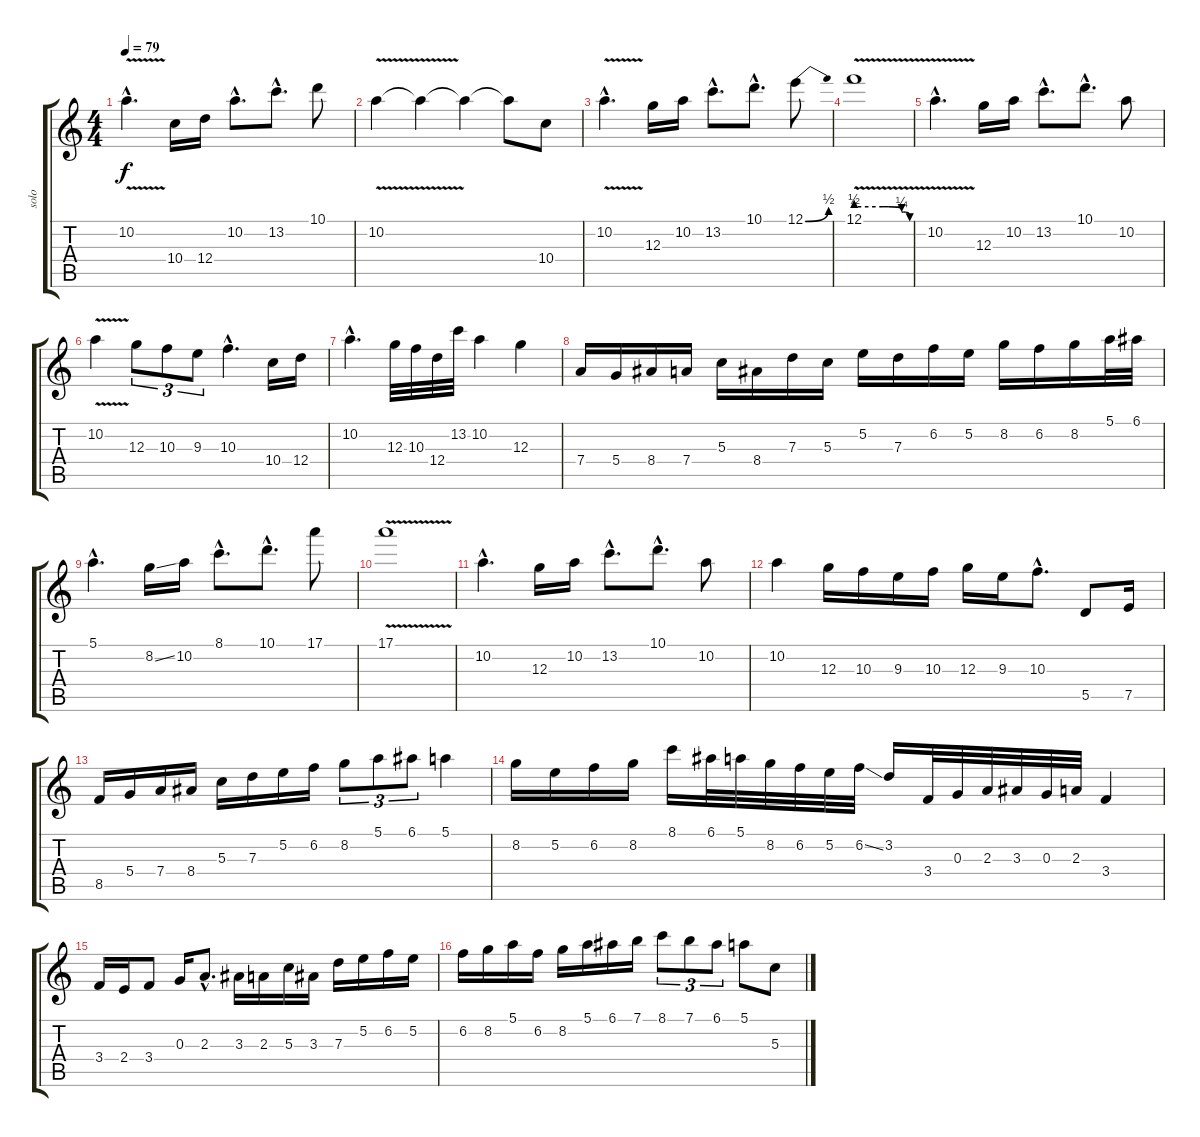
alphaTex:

\track ("solo" "solo") {instrument overdrivenguitar}
\staff {score tabs}
\tuning (E4 B3 G3 D3 A2 E2) {hide}
\ts (4 4)
\tempo 79
\clef g2
\ks c
10.2{v hac}.4{d dy f instrument overdrivenguitar} 10.4.16 12.4.16 10.2{hac}.8{d} 13.2{hac}.8{d} 10.1.8 |
10.2{v}.4 10.2{t}.4 10.2{t}.4 10.2{t}.8 10.4.8 |
10.2{v hac}.4{d} 12.3.16 10.2.16 13.2{hac}.8{d} 10.1{hac}.8{d} 12.1{be (bend 0 0 60 2)}.8 |
12.1{be (custom 0 2 30 2 36 2 51 1 53 1 55 1 60 0) v}.1 |
10.2{v hac}.4{d} 12.3.16 10.2.16 13.2{hac}.8{d} 10.1{hac}.8{d} 10.2.8 |
10.2{v}.4 12.3.8{tu (3 2)} 10.3.8{tu (3 2)} 9.3.8{tu (3 2)} 10.3{hac}.4{d} 10.4.16 12.4.16 |
10.2{hac}.4{d} 12.3.32 10.3.32 12.4.32 13.2.32 10.2.4 12.3.4 |
7.4.16 5.4.16 8.4.16 7.4.16 5.3.16 8.4.16 7.3.16 5.3.16 5.2.16 7.3.16 6.2.16 5.2.16 8.2.16 6.2.16 8.2.16 5.1.32 6.1.32 |
5.1{hac}.4{d} 8.2{ss}.16 10.2.16 8.1{hac}.8{d} 10.1{hac}.8{d} 17.1.8 |
17.1{v}.1 |
10.2{hac}.4{d} 12.3.16 10.2.16 13.2{hac}.8{d} 10.1{hac}.8{d} 10.2.8 |
10.2.4 12.3.16 10.3.16 9.3.16 10.3.16 12.3.16 9.3.16 10.3{hac}.8{d} 5.5.8 7.5.16 |
8.5.16 5.4.16 7.4.16 8.4.16 5.3.16 7.3.16 5.2.16 6.2.16 8.2.8{tu (3 2)} 5.1.8{tu (3 2)} 6.1.8{tu (3 2)} 5.1.4 |
8.2.16 5.2.16 6.2.16 8.2.16 8.1.16 6.1.32 5.1.32 8.2.32 6.2.32 5.2.32 6.2{ss}.32 3.2.16 3.4.32 0.3.32 2.3.32 3.3.32 0.3.32 2.3.32 3.4.4 |
3.4.16 2.4.16 3.4.8 0.3.16 2.3{hac}.8{d} 3.3.16 2.3.16 5.3.16 3.3.16 7.3.16 5.2.16 6.2.16 5.2.16 |
6.2.16 8.2.16 5.1.16 6.2.16 8.2.16 5.1.16 6.1.16 7.1.16 8.1.8{tu (3 2)} 7.1.8{tu (3 2)} 6.1.8{tu (3 2)} 5.1.8 5.3.8
